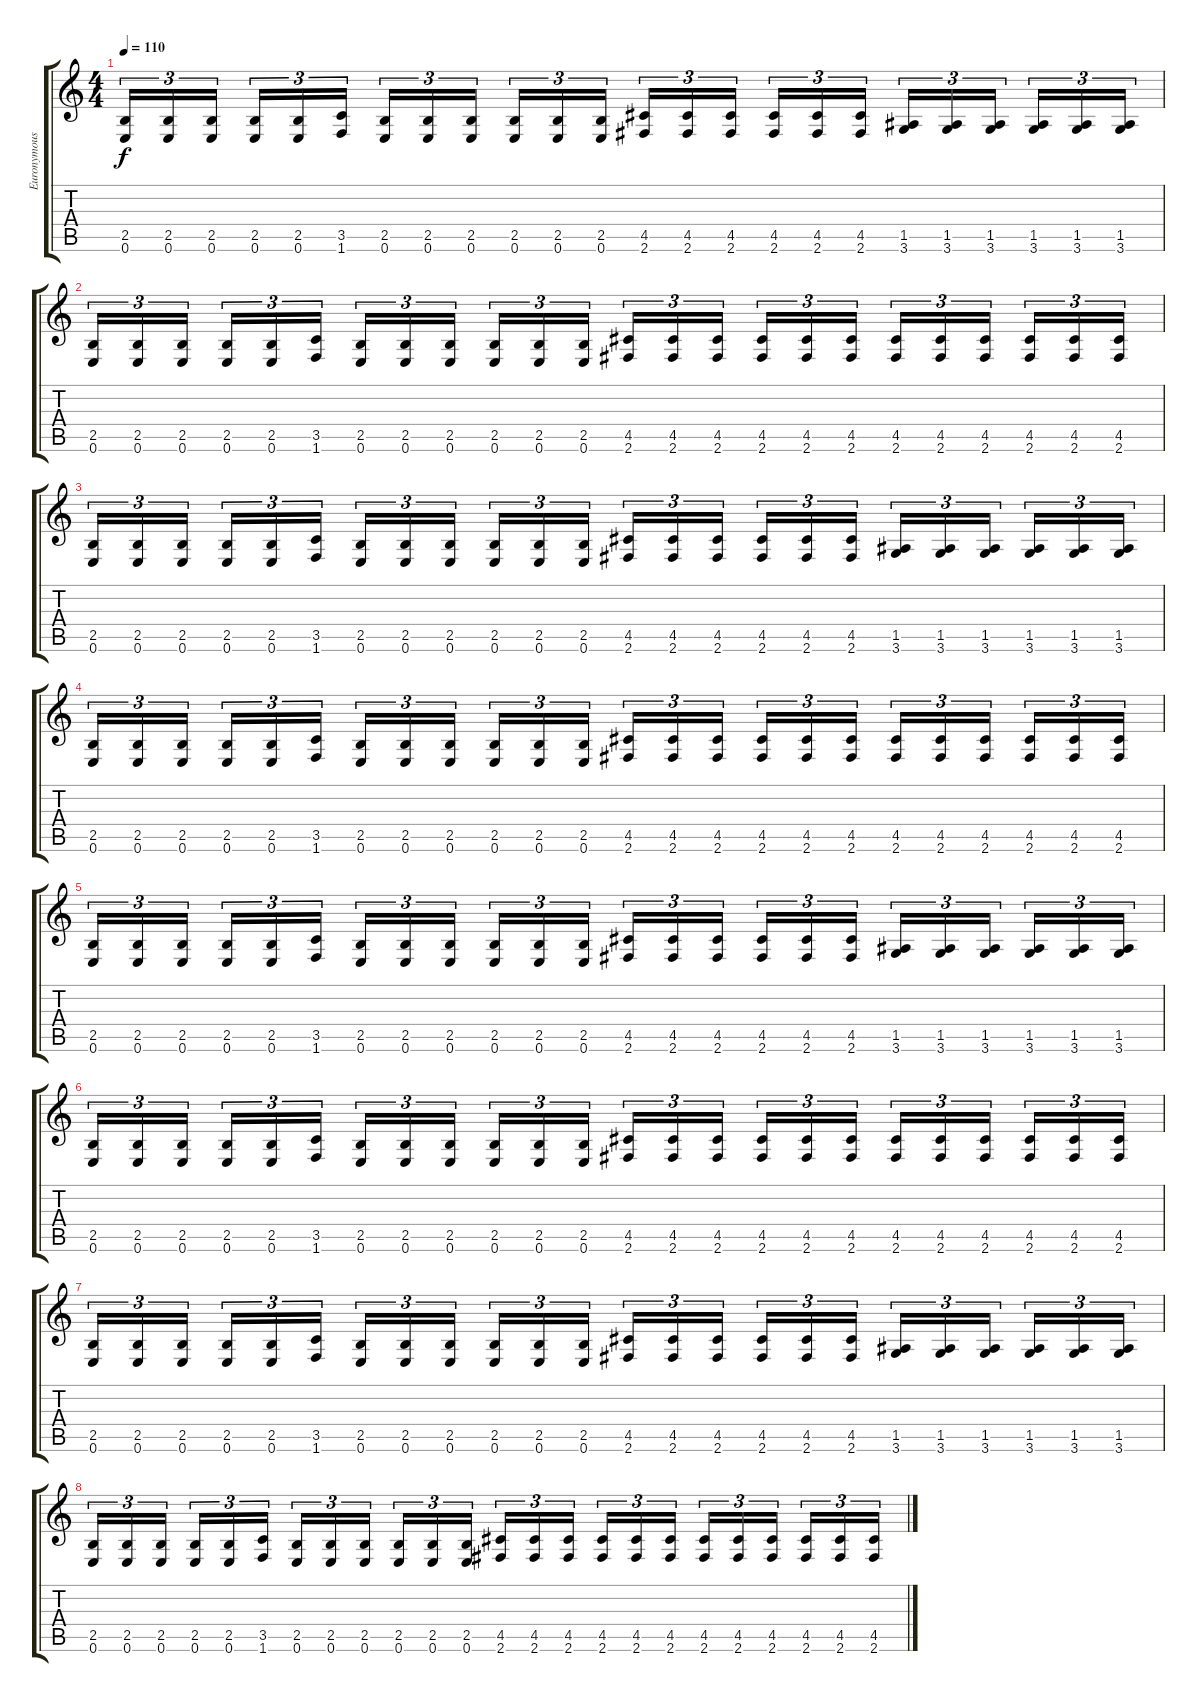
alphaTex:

\track ("Euronymous" "Euronymous") {instrument distortionguitar}
\staff {score tabs}
\tuning (E4 B3 G3 D3 A2 E2) {hide}
\ts (4 4)
\tempo 110
\clef g2
\ks c
(2.5 0.6).16{tu (3 2) dy f} (2.5 0.6).16{tu (3 2)} (2.5 0.6).16{tu (3 2)} (2.5 0.6).16{tu (3 2)} (2.5 0.6).16{tu (3 2)} (3.5 1.6).16{tu (3 2)} (2.5 0.6).16{tu (3 2)} (2.5 0.6).16{tu (3 2)} (2.5 0.6).16{tu (3 2)} (2.5 0.6).16{tu (3 2)} (2.5 0.6).16{tu (3 2)} (2.5 0.6).16{tu (3 2)} (4.5 2.6).16{tu (3 2)} (4.5 2.6).16{tu (3 2)} (4.5 2.6).16{tu (3 2)} (4.5 2.6).16{tu (3 2)} (4.5 2.6).16{tu (3 2)} (4.5 2.6).16{tu (3 2)} (1.5 3.6).16{tu (3 2)} (1.5 3.6).16{tu (3 2)} (1.5 3.6).16{tu (3 2)} (1.5 3.6).16{tu (3 2)} (1.5 3.6).16{tu (3 2)} (1.5 3.6).16{tu (3 2)} |
(2.5 0.6).16{tu (3 2)} (2.5 0.6).16{tu (3 2)} (2.5 0.6).16{tu (3 2)} (2.5 0.6).16{tu (3 2)} (2.5 0.6).16{tu (3 2)} (3.5 1.6).16{tu (3 2)} (2.5 0.6).16{tu (3 2)} (2.5 0.6).16{tu (3 2)} (2.5 0.6).16{tu (3 2)} (2.5 0.6).16{tu (3 2)} (2.5 0.6).16{tu (3 2)} (2.5 0.6).16{tu (3 2)} (4.5 2.6).16{tu (3 2)} (4.5 2.6).16{tu (3 2)} (4.5 2.6).16{tu (3 2)} (4.5 2.6).16{tu (3 2)} (4.5 2.6).16{tu (3 2)} (4.5 2.6).16{tu (3 2)} (4.5 2.6).16{tu (3 2)} (4.5 2.6).16{tu (3 2)} (4.5 2.6).16{tu (3 2)} (4.5 2.6).16{tu (3 2)} (4.5 2.6).16{tu (3 2)} (4.5 2.6).16{tu (3 2)} |
(2.5 0.6).16{tu (3 2)} (2.5 0.6).16{tu (3 2)} (2.5 0.6).16{tu (3 2)} (2.5 0.6).16{tu (3 2)} (2.5 0.6).16{tu (3 2)} (3.5 1.6).16{tu (3 2)} (2.5 0.6).16{tu (3 2)} (2.5 0.6).16{tu (3 2)} (2.5 0.6).16{tu (3 2)} (2.5 0.6).16{tu (3 2)} (2.5 0.6).16{tu (3 2)} (2.5 0.6).16{tu (3 2)} (4.5 2.6).16{tu (3 2)} (4.5 2.6).16{tu (3 2)} (4.5 2.6).16{tu (3 2)} (4.5 2.6).16{tu (3 2)} (4.5 2.6).16{tu (3 2)} (4.5 2.6).16{tu (3 2)} (1.5 3.6).16{tu (3 2)} (1.5 3.6).16{tu (3 2)} (1.5 3.6).16{tu (3 2)} (1.5 3.6).16{tu (3 2)} (1.5 3.6).16{tu (3 2)} (1.5 3.6).16{tu (3 2)} |
(2.5 0.6).16{tu (3 2)} (2.5 0.6).16{tu (3 2)} (2.5 0.6).16{tu (3 2)} (2.5 0.6).16{tu (3 2)} (2.5 0.6).16{tu (3 2)} (3.5 1.6).16{tu (3 2)} (2.5 0.6).16{tu (3 2)} (2.5 0.6).16{tu (3 2)} (2.5 0.6).16{tu (3 2)} (2.5 0.6).16{tu (3 2)} (2.5 0.6).16{tu (3 2)} (2.5 0.6).16{tu (3 2)} (4.5 2.6).16{tu (3 2)} (4.5 2.6).16{tu (3 2)} (4.5 2.6).16{tu (3 2)} (4.5 2.6).16{tu (3 2)} (4.5 2.6).16{tu (3 2)} (4.5 2.6).16{tu (3 2)} (4.5 2.6).16{tu (3 2)} (4.5 2.6).16{tu (3 2)} (4.5 2.6).16{tu (3 2)} (4.5 2.6).16{tu (3 2)} (4.5 2.6).16{tu (3 2)} (4.5 2.6).16{tu (3 2)} |
(2.5 0.6).16{tu (3 2)} (2.5 0.6).16{tu (3 2)} (2.5 0.6).16{tu (3 2)} (2.5 0.6).16{tu (3 2)} (2.5 0.6).16{tu (3 2)} (3.5 1.6).16{tu (3 2)} (2.5 0.6).16{tu (3 2)} (2.5 0.6).16{tu (3 2)} (2.5 0.6).16{tu (3 2)} (2.5 0.6).16{tu (3 2)} (2.5 0.6).16{tu (3 2)} (2.5 0.6).16{tu (3 2)} (4.5 2.6).16{tu (3 2)} (4.5 2.6).16{tu (3 2)} (4.5 2.6).16{tu (3 2)} (4.5 2.6).16{tu (3 2)} (4.5 2.6).16{tu (3 2)} (4.5 2.6).16{tu (3 2)} (1.5 3.6).16{tu (3 2)} (1.5 3.6).16{tu (3 2)} (1.5 3.6).16{tu (3 2)} (1.5 3.6).16{tu (3 2)} (1.5 3.6).16{tu (3 2)} (1.5 3.6).16{tu (3 2)} |
(2.5 0.6).16{tu (3 2)} (2.5 0.6).16{tu (3 2)} (2.5 0.6).16{tu (3 2)} (2.5 0.6).16{tu (3 2)} (2.5 0.6).16{tu (3 2)} (3.5 1.6).16{tu (3 2)} (2.5 0.6).16{tu (3 2)} (2.5 0.6).16{tu (3 2)} (2.5 0.6).16{tu (3 2)} (2.5 0.6).16{tu (3 2)} (2.5 0.6).16{tu (3 2)} (2.5 0.6).16{tu (3 2)} (4.5 2.6).16{tu (3 2)} (4.5 2.6).16{tu (3 2)} (4.5 2.6).16{tu (3 2)} (4.5 2.6).16{tu (3 2)} (4.5 2.6).16{tu (3 2)} (4.5 2.6).16{tu (3 2)} (4.5 2.6).16{tu (3 2)} (4.5 2.6).16{tu (3 2)} (4.5 2.6).16{tu (3 2)} (4.5 2.6).16{tu (3 2)} (4.5 2.6).16{tu (3 2)} (4.5 2.6).16{tu (3 2)} |
(2.5 0.6).16{tu (3 2)} (2.5 0.6).16{tu (3 2)} (2.5 0.6).16{tu (3 2)} (2.5 0.6).16{tu (3 2)} (2.5 0.6).16{tu (3 2)} (3.5 1.6).16{tu (3 2)} (2.5 0.6).16{tu (3 2)} (2.5 0.6).16{tu (3 2)} (2.5 0.6).16{tu (3 2)} (2.5 0.6).16{tu (3 2)} (2.5 0.6).16{tu (3 2)} (2.5 0.6).16{tu (3 2)} (4.5 2.6).16{tu (3 2)} (4.5 2.6).16{tu (3 2)} (4.5 2.6).16{tu (3 2)} (4.5 2.6).16{tu (3 2)} (4.5 2.6).16{tu (3 2)} (4.5 2.6).16{tu (3 2)} (1.5 3.6).16{tu (3 2)} (1.5 3.6).16{tu (3 2)} (1.5 3.6).16{tu (3 2)} (1.5 3.6).16{tu (3 2)} (1.5 3.6).16{tu (3 2)} (1.5 3.6).16{tu (3 2)} |
(2.5 0.6).16{tu (3 2)} (2.5 0.6).16{tu (3 2)} (2.5 0.6).16{tu (3 2)} (2.5 0.6).16{tu (3 2)} (2.5 0.6).16{tu (3 2)} (3.5 1.6).16{tu (3 2)} (2.5 0.6).16{tu (3 2)} (2.5 0.6).16{tu (3 2)} (2.5 0.6).16{tu (3 2)} (2.5 0.6).16{tu (3 2)} (2.5 0.6).16{tu (3 2)} (2.5 0.6).16{tu (3 2)} (4.5 2.6).16{tu (3 2)} (4.5 2.6).16{tu (3 2)} (4.5 2.6).16{tu (3 2)} (4.5 2.6).16{tu (3 2)} (4.5 2.6).16{tu (3 2)} (4.5 2.6).16{tu (3 2)} (4.5 2.6).16{tu (3 2)} (4.5 2.6).16{tu (3 2)} (4.5 2.6).16{tu (3 2)} (4.5 2.6).16{tu (3 2)} (4.5 2.6).16{tu (3 2)} (4.5 2.6).16{tu (3 2)}
